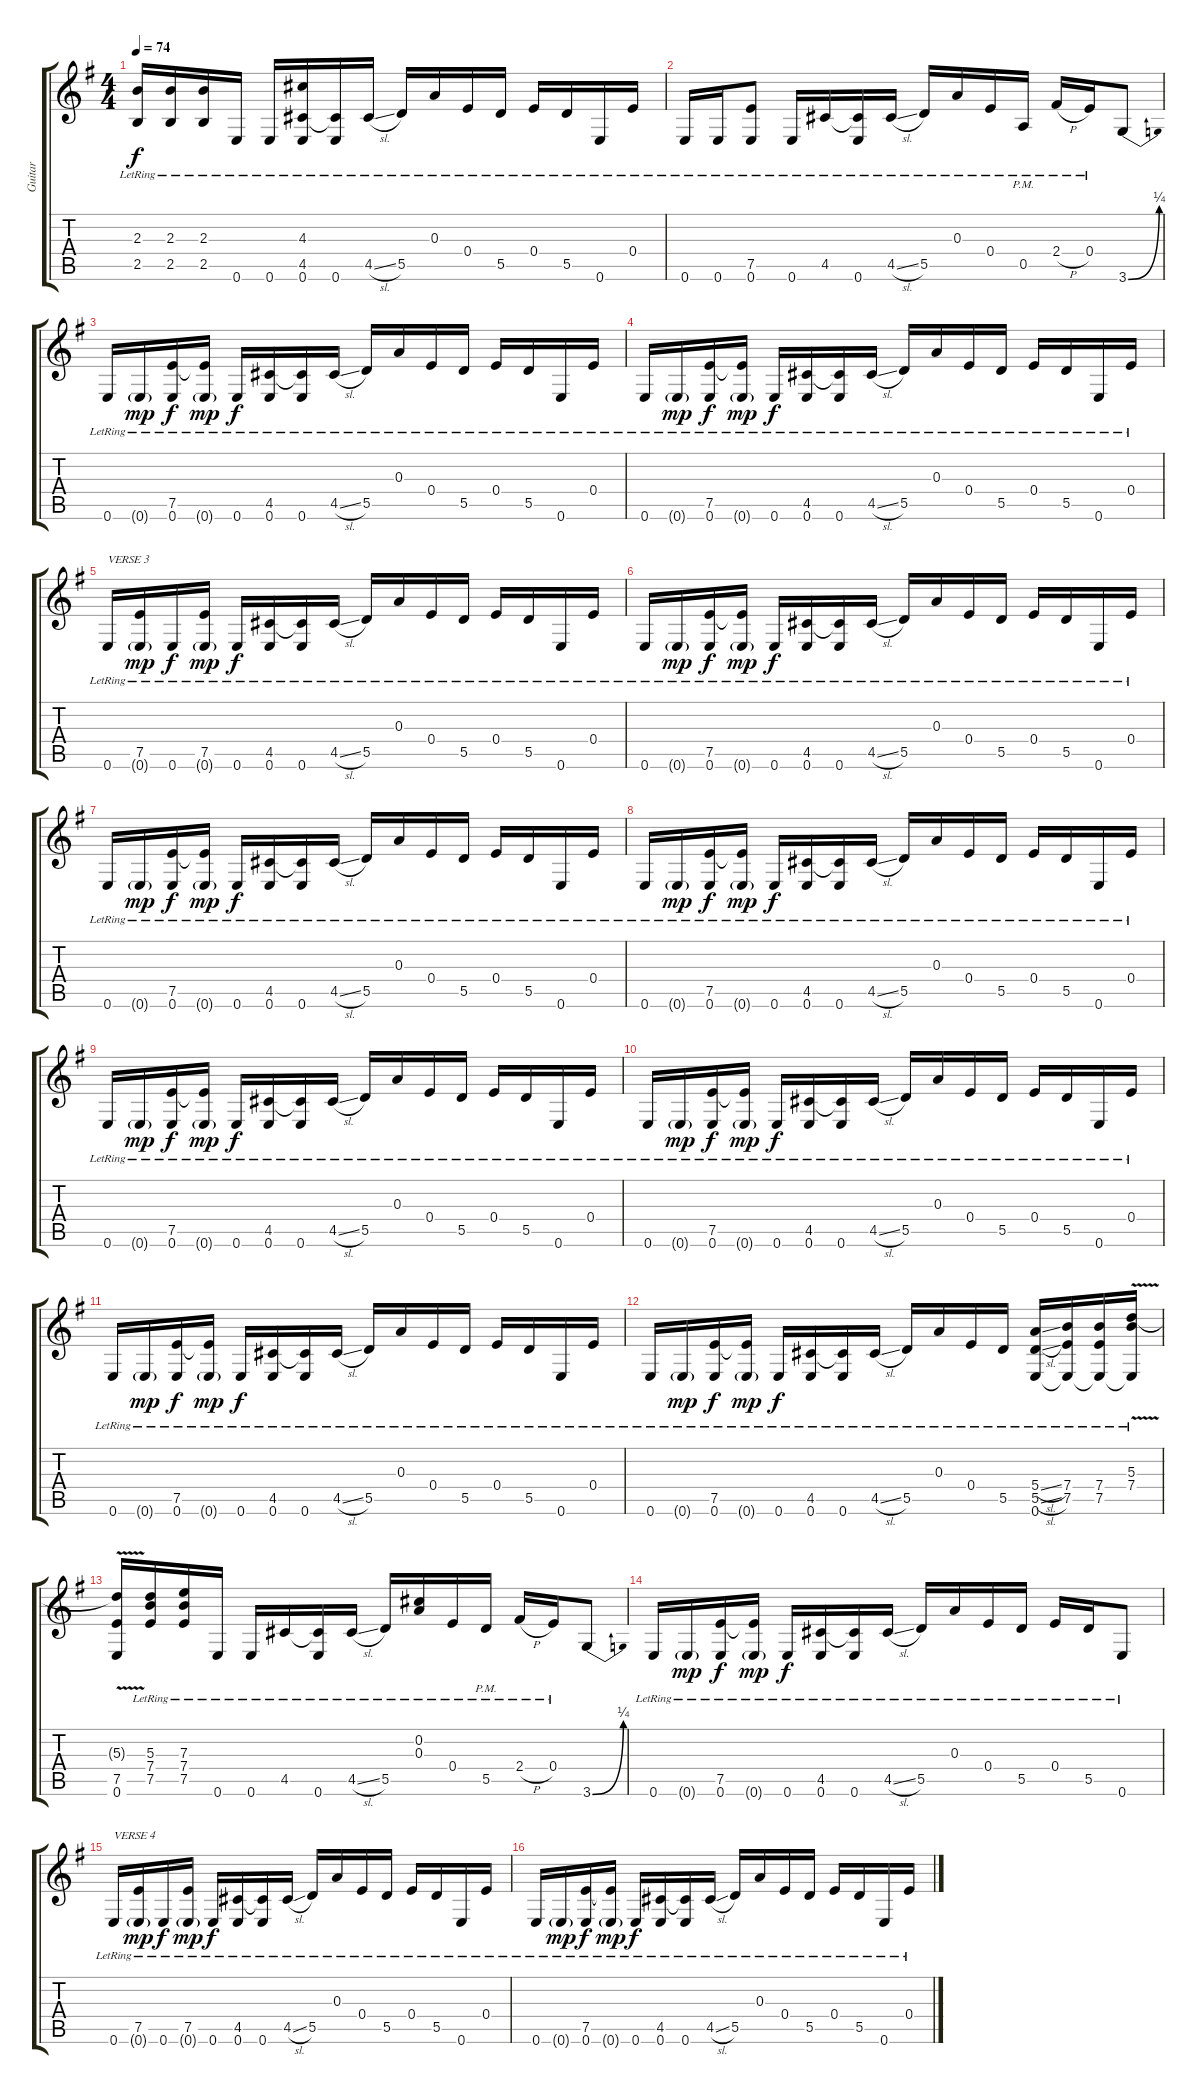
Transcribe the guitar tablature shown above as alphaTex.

\track ("Guitar" "Guitar") {instrument acousticguitarsteel}
\staff {score tabs}
\tuning (E4 Db4 A3 E3 A2 E2) {hide}
\ts (4 4)
\tempo 74
\clef g2
\ks g
(2.3{lr} 2.5{lr}).16{dy f} (2.3{lr} 2.5{lr}).16 (2.3{lr} 2.5{lr}).16 0.6{lr}.16 0.6{lr}.16 (4.3{lr} 4.5{lr} 0.6{lr}).16 (4.5{t} 0.6{lr}).16 4.5{sl lr}.16 5.5{lr}.16 0.3{lr}.16 0.4{lr}.16 5.5{lr}.16 0.4{lr}.16 5.5{lr}.16 0.6{lr}.16 0.4{lr}.16 |
0.6{lr}.16 0.6{lr}.16 (7.5{lr} 0.6{lr}).8 0.6{lr}.16 4.5{lr}.16 (4.5{t} 0.6{lr}).16 4.5{sl lr}.16 5.5{lr}.16 0.3{lr}.16 0.4{lr}.16 0.5{pm lr}.16 2.4{h lr}.16 0.4{lr}.16 3.6{be (bend 0 0 60 1)}.8 |
0.6{lr}.16 0.6{g lr}.16{dy mp} (7.5{lr} 0.6{lr}).16{dy f} (7.5{t} 0.6{g lr}).16{dy mp} 0.6{lr}.16{dy f} (4.5{lr} 0.6{lr}).16 (4.5{t} 0.6{lr}).16 4.5{sl lr}.16 5.5{lr}.16 0.3{lr}.16 0.4{lr}.16 5.5{lr}.16 0.4{lr}.16 5.5{lr}.16 0.6{lr}.16 0.4{lr}.16 |
0.6{lr}.16 0.6{g lr}.16{dy mp} (7.5{lr} 0.6{lr}).16{dy f} (7.5{t} 0.6{g lr}).16{dy mp} 0.6{lr}.16{dy f} (4.5{lr} 0.6{lr}).16 (4.5{t} 0.6{lr}).16 4.5{sl lr}.16 5.5{lr}.16 0.3{lr}.16 0.4{lr}.16 5.5{lr}.16 0.4{lr}.16 5.5{lr}.16 0.6{lr}.16 0.4{lr}.16 |
0.6{lr}.16{txt "VERSE 3"} (7.5 0.6{g lr}).16{dy mp} 0.6{lr}.16{dy f} (7.5 0.6{g lr}).16{dy mp} 0.6{lr}.16{dy f} (4.5{lr} 0.6{lr}).16 (4.5{t} 0.6{lr}).16 4.5{sl lr}.16 5.5{lr}.16 0.3{lr}.16 0.4{lr}.16 5.5{lr}.16 0.4{lr}.16 5.5{lr}.16 0.6{lr}.16 0.4{lr}.16 |
0.6{lr}.16 0.6{g lr}.16{dy mp} (7.5{lr} 0.6{lr}).16{dy f} (7.5{t} 0.6{g lr}).16{dy mp} 0.6{lr}.16{dy f} (4.5{lr} 0.6{lr}).16 (4.5{t} 0.6{lr}).16 4.5{sl lr}.16 5.5{lr}.16 0.3{lr}.16 0.4{lr}.16 5.5{lr}.16 0.4{lr}.16 5.5{lr}.16 0.6{lr}.16 0.4{lr}.16 |
0.6{lr}.16 0.6{g lr}.16{dy mp} (7.5{lr} 0.6{lr}).16{dy f} (7.5{t} 0.6{g lr}).16{dy mp} 0.6{lr}.16{dy f} (4.5{lr} 0.6{lr}).16 (4.5{t} 0.6{lr}).16 4.5{sl lr}.16 5.5{lr}.16 0.3{lr}.16 0.4{lr}.16 5.5{lr}.16 0.4{lr}.16 5.5{lr}.16 0.6{lr}.16 0.4{lr}.16 |
0.6{lr}.16 0.6{g lr}.16{dy mp} (7.5{lr} 0.6{lr}).16{dy f} (7.5{t} 0.6{g lr}).16{dy mp} 0.6{lr}.16{dy f} (4.5{lr} 0.6{lr}).16 (4.5{t} 0.6{lr}).16 4.5{sl lr}.16 5.5{lr}.16 0.3{lr}.16 0.4{lr}.16 5.5{lr}.16 0.4{lr}.16 5.5{lr}.16 0.6{lr}.16 0.4{lr}.16 |
0.6{lr}.16 0.6{g lr}.16{dy mp} (7.5{lr} 0.6{lr}).16{dy f} (7.5{t} 0.6{g lr}).16{dy mp} 0.6{lr}.16{dy f} (4.5{lr} 0.6{lr}).16 (4.5{t} 0.6{lr}).16 4.5{sl lr}.16 5.5{lr}.16 0.3{lr}.16 0.4{lr}.16 5.5{lr}.16 0.4{lr}.16 5.5{lr}.16 0.6{lr}.16 0.4{lr}.16 |
0.6{lr}.16 0.6{g lr}.16{dy mp} (7.5{lr} 0.6{lr}).16{dy f} (7.5{t} 0.6{g lr}).16{dy mp} 0.6{lr}.16{dy f} (4.5{lr} 0.6{lr}).16 (4.5{t} 0.6{lr}).16 4.5{sl lr}.16 5.5{lr}.16 0.3{lr}.16 0.4{lr}.16 5.5{lr}.16 0.4{lr}.16 5.5{lr}.16 0.6{lr}.16 0.4{lr}.16 |
0.6{lr}.16 0.6{g lr}.16{dy mp} (7.5{lr} 0.6{lr}).16{dy f} (7.5{t} 0.6{g lr}).16{dy mp} 0.6{lr}.16{dy f} (4.5{lr} 0.6{lr}).16 (4.5{t} 0.6{lr}).16 4.5{sl lr}.16 5.5{lr}.16 0.3{lr}.16 0.4{lr}.16 5.5{lr}.16 0.4{lr}.16 5.5{lr}.16 0.6{lr}.16 0.4{lr}.16 |
0.6{lr}.16 0.6{g lr}.16{dy mp} (7.5{lr} 0.6{lr}).16{dy f} (7.5{t} 0.6{g lr}).16{dy mp} 0.6{lr}.16{dy f} (4.5{lr} 0.6{lr}).16 (4.5{t} 0.6{lr}).16 4.5{sl lr}.16 5.5{lr}.16 0.3{lr}.16 0.4{lr}.16 5.5{lr}.16 (5.4{sl lr} 5.5{sl lr} 0.6{lr}).16 (7.4{lr} 7.5{lr} 0.6{t}).16 (7.4{lr} 7.5{lr} 0.6{t}).16 (5.3{v lr} 7.4 0.6{t}).16 |
(5.3{t} 7.5 0.6).16 (5.3{lr} 7.4{lr} 7.5{lr}).16 (7.3{lr} 7.4{lr} 7.5{lr}).16 0.6{lr}.16 0.6{lr}.16 4.5{lr}.16 (4.5{t} 0.6{lr}).16 4.5{sl lr}.16 5.5{lr}.16 (0.2 0.3{lr}).16 0.4{lr}.16 5.5{pm lr}.16 2.4{h lr}.16 0.4{lr}.16 3.6{be (bend 0 0 60 1)}.8 |
0.6{lr}.16 0.6{g lr}.16{dy mp} (7.5{lr} 0.6{lr}).16{dy f} (7.5{t} 0.6{g lr}).16{dy mp} 0.6{lr}.16{dy f} (4.5{lr} 0.6{lr}).16 (4.5{t} 0.6{lr}).16 4.5{sl lr}.16 5.5{lr}.16 0.3{lr}.16 0.4{lr}.16 5.5{lr}.16 0.4{lr}.16 5.5{lr}.16 0.6{lr}.8 |
0.6{lr}.16{txt "VERSE 4"} (7.5 0.6{g lr}).16{dy mp} 0.6{lr}.16{dy f} (7.5 0.6{g lr}).16{dy mp} 0.6{lr}.16{dy f} (4.5{lr} 0.6{lr}).16 (4.5{t} 0.6{lr}).16 4.5{sl lr}.16 5.5{lr}.16 0.3{lr}.16 0.4{lr}.16 5.5{lr}.16 0.4{lr}.16 5.5{lr}.16 0.6{lr}.16 0.4{lr}.16 |
0.6{lr}.16 0.6{g lr}.16{dy mp} (7.5{lr} 0.6{lr}).16{dy f} (7.5{t} 0.6{g lr}).16{dy mp} 0.6{lr}.16{dy f} (4.5{lr} 0.6{lr}).16 (4.5{t} 0.6{lr}).16 4.5{sl lr}.16 5.5{lr}.16 0.3{lr}.16 0.4{lr}.16 5.5{lr}.16 0.4{lr}.16 5.5{lr}.16 0.6{lr}.16 0.4{lr}.16
